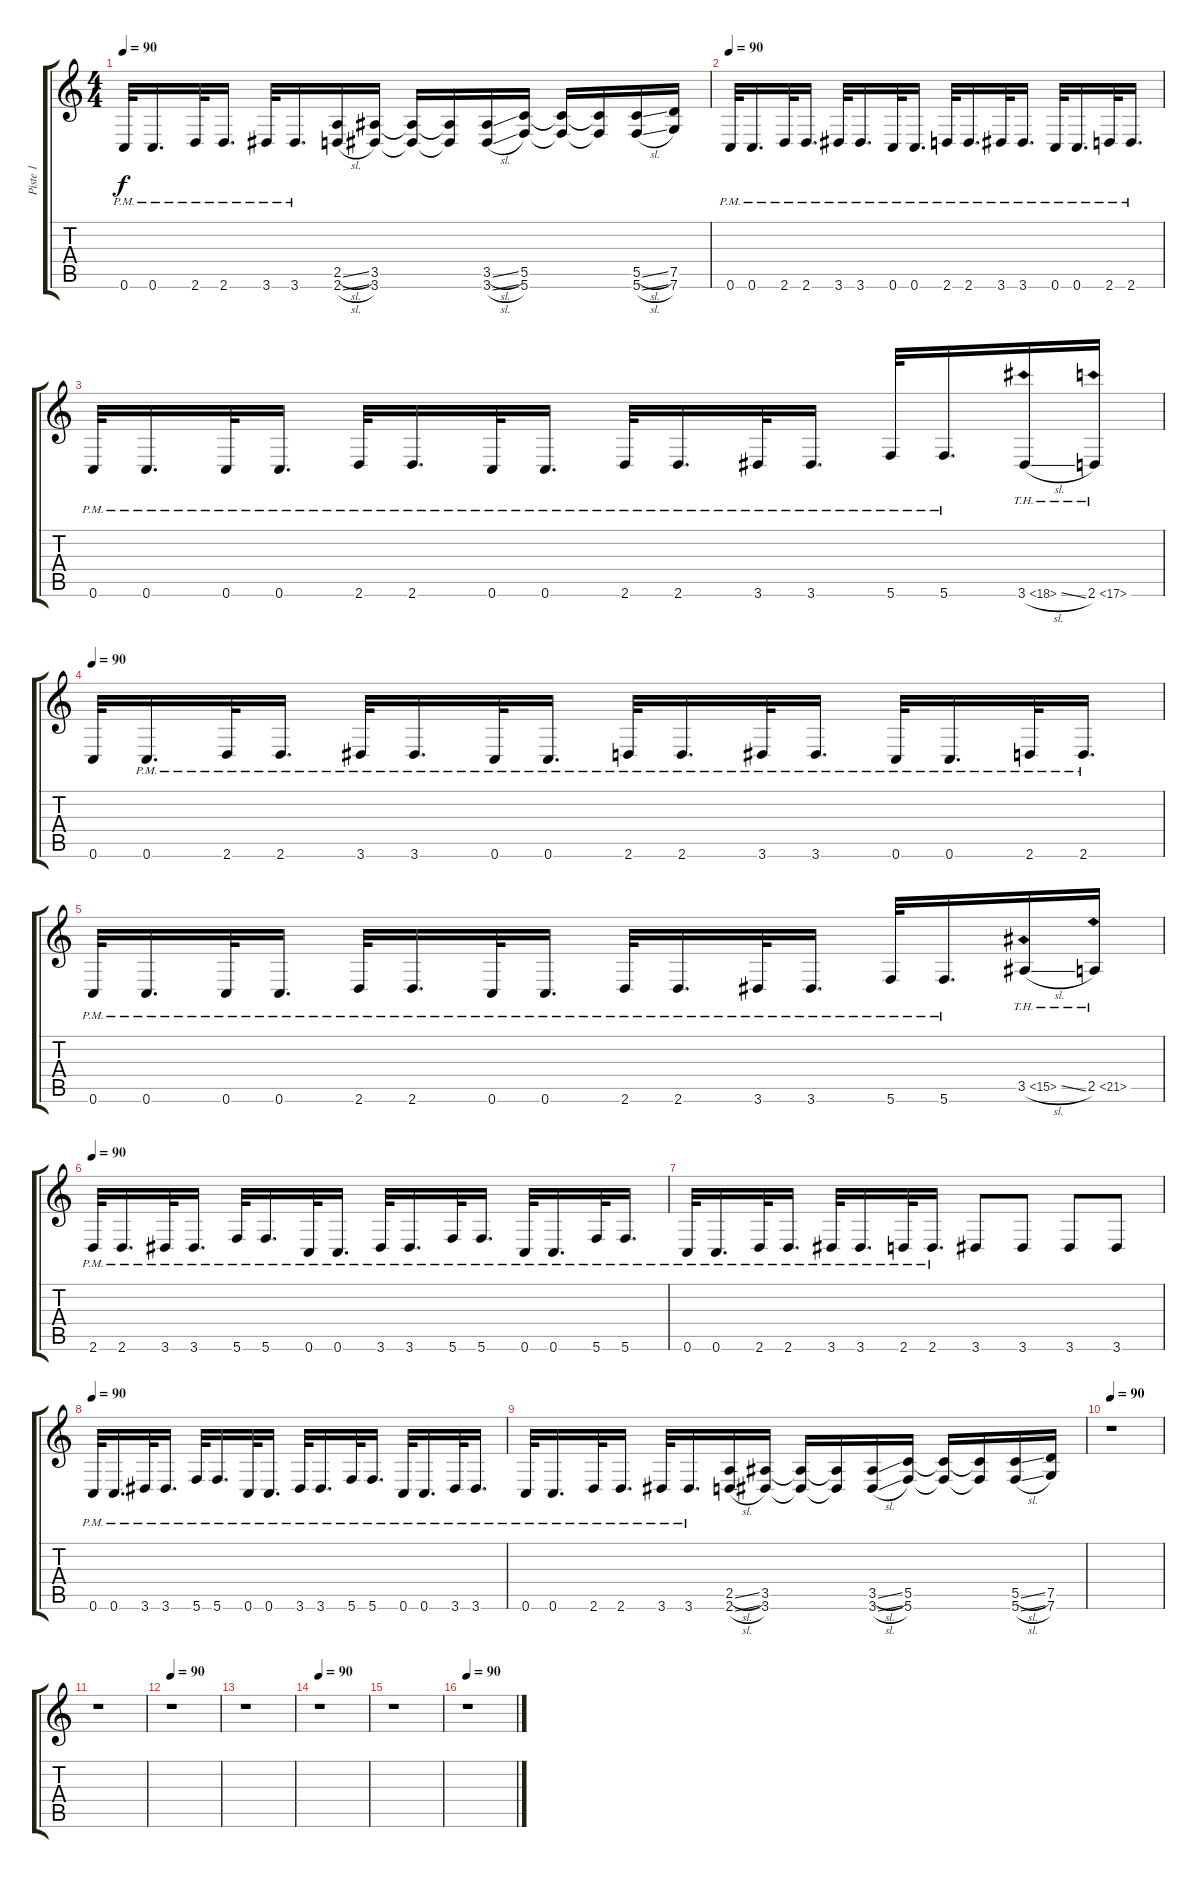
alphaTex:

\track ("Piste 1" "Piste 1") {instrument overdrivenguitar}
\staff {score tabs}
\tuning (D4 A3 F3 C3 G2 C2) {hide}
\ts (4 4)
\tempo 90
\clef g2
\ks c
0.6{pm}.32{dy f} 0.6{pm}.16{d} 2.6{pm}.32 2.6{pm}.16{d} 3.6{pm}.32 3.6{pm}.16{d} (2.5{sl} 2.6{sl}).16 (3.5 3.6).16 (3.5{t} 3.6{t}).16 (3.5{t} 3.6{t}).16 (3.5{sl} 3.6{sl}).16 (5.5 5.6).16 (5.5{t} 5.6{t}).16 (5.5{t} 5.6{t}).16 (5.5{sl} 5.6{sl}).16 (7.5 7.6).16 |
\tempo 90
0.6{pm}.32{volume 16} 0.6{pm}.16{d} 2.6{pm}.32 2.6{pm}.16{d} 3.6{pm}.32 3.6{pm}.16{d} 0.6{pm}.32 0.6{pm}.16{d} 2.6{pm}.32 2.6{pm}.16{d} 3.6{pm}.32 3.6{pm}.16{d} 0.6{pm}.32 0.6{pm}.16{d} 2.6{pm}.32 2.6{pm}.16{d} |
0.6{pm}.32 0.6{pm}.16{d} 0.6{pm}.32 0.6{pm}.16{d} 2.6{pm}.32 2.6{pm}.16{d} 0.6{pm}.32 0.6{pm}.16{d} 2.6{pm}.32 2.6{pm}.16{d} 3.6{pm}.32 3.6{pm}.16{d} 5.6{pm}.32 5.6{pm}.16{d} 3.6{th 15 sl}.16 2.6{th 15}.16 |
\tempo 90
0.6.32 0.6{pm}.16{d} 2.6{pm}.32 2.6{pm}.16{d} 3.6{pm}.32 3.6{pm}.16{d} 0.6{pm}.32 0.6{pm}.16{d} 2.6{pm}.32 2.6{pm}.16{d} 3.6{pm}.32 3.6{pm}.16{d} 0.6{pm}.32 0.6{pm}.16{d} 2.6{pm}.32 2.6{pm}.16{d} |
0.6{pm}.32 0.6{pm}.16{d} 0.6{pm}.32 0.6{pm}.16{d} 2.6{pm}.32 2.6{pm}.16{d} 0.6{pm}.32 0.6{pm}.16{d} 2.6{pm}.32 2.6{pm}.16{d} 3.6{pm}.32 3.6{pm}.16{d} 5.6{pm}.32 5.6{pm}.16{d} 3.5{th 12 sl}.16 2.5{th 19}.16 |
\tempo 90
2.6{pm}.32 2.6{pm}.16{d} 3.6{pm}.32 3.6{pm}.16{d} 5.6{pm}.32 5.6{pm}.16{d} 0.6{pm}.32 0.6{pm}.16{d} 3.6{pm}.32 3.6{pm}.16{d} 5.6{pm}.32 5.6{pm}.16{d} 0.6{pm}.32 0.6{pm}.16{d} 5.6{pm}.32 5.6{pm}.16{d} |
0.6{pm}.32 0.6{pm}.16{d} 2.6{pm}.32 2.6{pm}.16{d} 3.6{pm}.32 3.6{pm}.16{d} 2.6{pm}.32 2.6{pm}.16{d} 3.6.8 3.6.8 3.6.8 3.6.8 |
\tempo 90
0.6{pm}.32 0.6{pm}.16{d} 3.6{pm}.32 3.6{pm}.16{d} 5.6{pm}.32 5.6{pm}.16{d} 0.6{pm}.32 0.6{pm}.16{d} 3.6{pm}.32 3.6{pm}.16{d} 5.6{pm}.32 5.6{pm}.16{d} 0.6{pm}.32 0.6{pm}.16{d} 3.6{pm}.32 3.6{pm}.16{d} |
0.6{pm}.32 0.6{pm}.16{d} 2.6{pm}.32 2.6{pm}.16{d} 3.6{pm}.32 3.6{pm}.16{d} (2.5{sl} 2.6{sl}).16 (3.5 3.6).16 (3.5{t} 3.6{t}).16 (3.5{t} 3.6{t}).16 (3.5{sl} 3.6{sl}).16 (5.5 5.6).16 (5.5{t} 5.6{t}).16 (5.5{t} 5.6{t}).16 (5.5{sl} 5.6{sl}).16 (7.5 7.6).16 |
\tempo 90
r.1 |
r.1 |
\tempo 90
r.1 |
r.1 |
\tempo 90
r.1 |
r.1 |
\tempo 90
r.1
